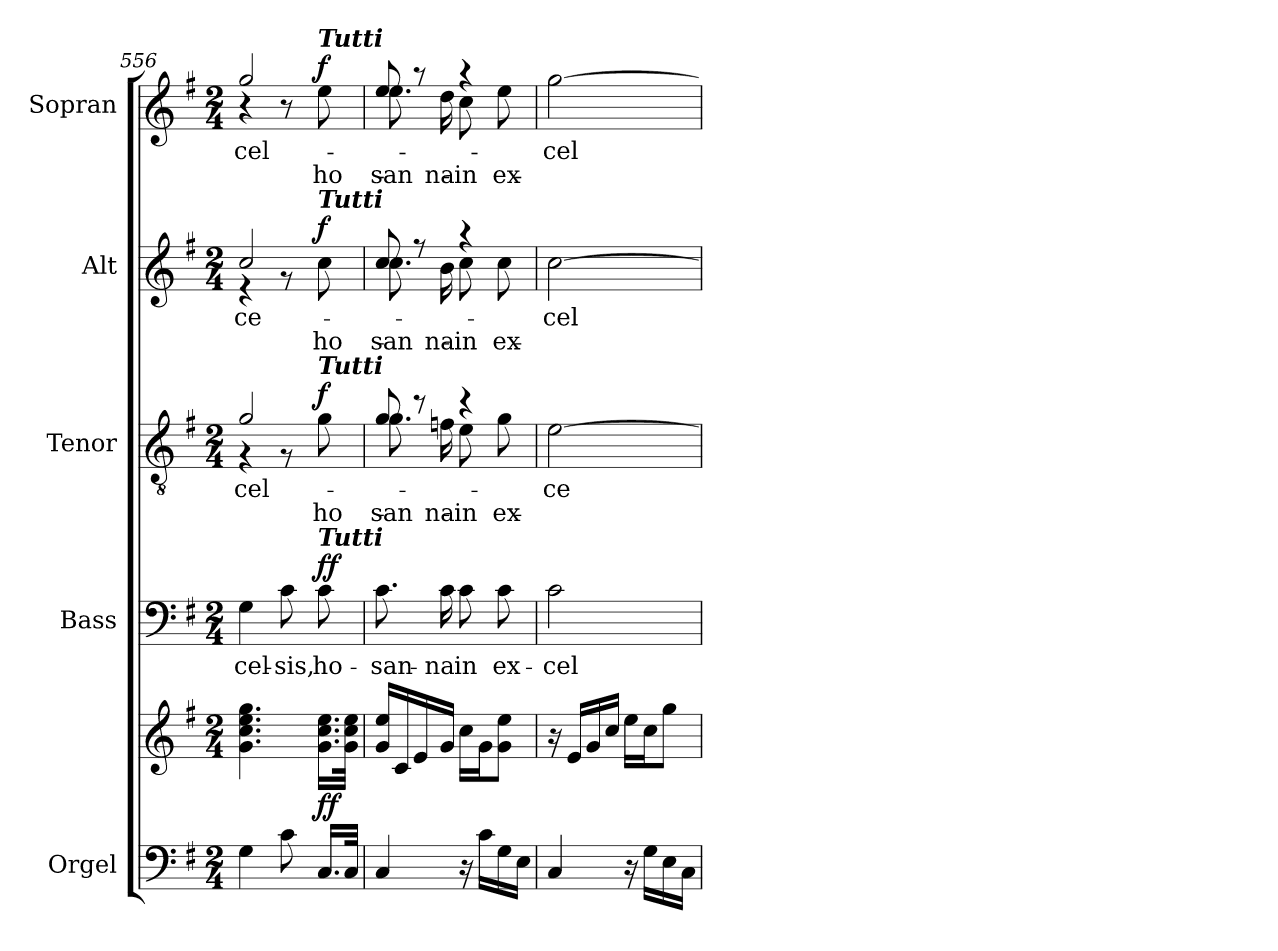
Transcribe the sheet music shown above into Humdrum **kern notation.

**kern	**kern	**dynam	**kern	**text	**dynam	**kern	**text	**text	**dynam	**kern	**text	**text	**dynam	**kern	**text	**text	**dynam
*part5	*part5	*part5	*part4	*part4	*part4	*part3	*part3	*part3	*part3	*part2	*part2	*part2	*part2	*part1	*part1	*part1	*part1
*staff6	*staff5	*staff5/6	*staff4	*staff4	*staff4	*staff3	*staff3	*staff3	*staff3	*staff2	*staff2	*staff2	*staff2	*staff1	*staff1	*staff1	*staff1
*I"Orgel	*	*	*I"Bass	*	*	*I"Tenor	*	*	*	*I"Alt	*	*	*	*I"Sopran	*	*	*
*I'Org.	*	*	*I'B.	*	*	*I'T.	*	*	*	*I'A.	*	*	*	*I'S.	*	*	*
*clefF4	*clefG2	*	*clefF4	*	*	*clefGv2	*	*	*	*clefG2	*	*	*	*clefG2	*	*	*
*k[f#]	*k[f#]	*	*k[f#]	*	*	*k[f#]	*	*	*	*k[f#]	*	*	*	*k[f#]	*	*	*
*G:	*G:	*	*G:	*	*	*G:	*	*	*	*G:	*	*	*	*G:	*	*	*
*M2/4	*M2/4	*	*M2/4	*	*	*M2/4	*	*	*	*M2/4	*	*	*	*M2/4	*	*	*
=556	=556	=556	=556	=556	=556	=556	=556	=556	=556	=556	=556	=556	=556	=556	=556	=556	=556
!	!	!	!	!LO:LY:b	!	!	!LO:LY:b	!	!	!	!LO:LY:b	!	!	!	!LO:LY:b	!	!
*	*	*	*	*	*	*^	*	*	*	*^	*	*	*	*^	*	*	*
4G\	4.g\ 4.cc\ 4.ee\ 4.gg\	.	4G\	-cel-	.	2g/	4r	-cel-	.	.	2cc/	4re	ce-	.	.	2gg/	4ra	-cel-	.	.
!	!	!	!	!LO:LY:b	!	!	!	!	!	!	!	!	!	!	!	!	!	!	!	!
8c\	.	.	8c\	-sis,	.	.	8r	.	.	.	.	8rg	.	.	.	.	8ra	.	.	.
!	!	!	!	!	!	!	!	!	!	!	!	!	!	!	!	!	!LO:TX:a:Bi:t=Tutti	!	!	!
!	!	!	!	!	!	!	!	!	!	!	!	!LO:TX:a:Bi:t=Tutti	!	!	!	!	!	!	!	!
!	!	!	!	!	!	!	!LO:TX:a:Bi:t=Tutti	!	!	!	!	!	!	!	!	!	!	!	!	!
!	!	!	!LO:TX:a:Bi:t=Tutti	!	!	!	!	!	!	!	!	!	!	!	!	!	!	!	!	!
!	!	!LO:DY:b	!	!LO:LY:b	!LO:DY:a	!	!	!	!LO:LY:b	!LO:DY:a	!	!	!	!LO:LY:b	!LO:DY:a	!	!	!	!LO:LY:b	!LO:DY:a
16.C/LL	16.g\ 16.cc\ 16.ee\LL	ff	8c\	ho-	ff	.	8g\	.	ho-	f	.	8cc\	.	ho-	f	.	8ee\	.	ho-	f
32C/JJk	32g\ 32cc\ 32ee\JJk	.	.	.	.	.	.	.	.	.	.	.	.	.	.	.	.	.	.	.
=557	=557	=557	=557	=557	=557	=557	=557	=557	=557	=557	=557	=557	=557	=557	=557	=557	=557	=557	=557	=557
!	!	!	!	!LO:LY:b	!	!	!	!LO:LY:b	!	!	!	!	!	!	!	!	!	!	!	!
!	!	!	!	!	!	!	!	!	!LO:LY:b	!	!	!	!LO:LY:b	!	!	!	!	!	!	!
!	!	!	!	!	!	!	!	!	!	!	!	!	!	!LO:LY:b	!	!	!	!LO:LY:b	!	!
!	!	!	!	!	!	!	!	!	!	!	!	!	!	!	!	!	!	!	!LO:LY:b	!
4C/	16g/ 16ee/LL	.	8.c\	-san-	.	8g/	8.g\	.	-san-	.	8cc/	8.cc\	.	-san-	.	8ee/	8.ee\	.	-san-	.
.	16c/	.	.	.	.	.	.	.	.	.	.	.	.	.	.	.	.	.	.	.
.	16e/	.	.	.	.	8rb	.	.	.	.	8rff	.	.	.	.	8raa	.	.	.	.
!	!	!	!	!LO:LY:b	!	!	!	!	!LO:LY:b	!	!	!	!	!LO:LY:b	!	!	!	!	!LO:LY:b	!
.	16g/JJ	.	16c\	-na	.	.	16fn\	.	-na	.	.	16b\	.	-na	.	.	16dd\	.	-na	.
!	!	!	!	!LO:LY:b	!	!	!	!	!LO:LY:b	!	!	!	!	!LO:LY:b	!	!	!	!	!LO:LY:b	!
16r	16cc\LL	.	8c\	in	.	4rb	8e\	.	in	.	4rgg	8cc\	.	in	.	4raa	8cc\	.	in	.
16c\LL	16g\J	.	.	.	.	.	.	.	.	.	.	.	.	.	.	.	.	.	.	.
!	!	!	!	!LO:LY:b	!	!	!	!	!LO:LY:b	!	!	!	!	!LO:LY:b	!	!	!	!	!LO:LY:b	!
16G\	8g\ 8ee\J	.	8c\	ex-	.	.	8g\	.	ex	.	.	8cc\	.	ex	.	.	8ee\	.	ex	.
16E\JJ	.	.	.	.	.	.	.	.	.	.	.	.	.	.	.	.	.	.	.	.
*	*	*	*	*	*	*v	*v	*	*	*	*	*	*	*	*	*v	*v	*	*	*
*	*	*	*	*	*	*	*	*	*	*v	*v	*	*	*	*	*	*	*
=558	=558	=558	=558	=558	=558	=558	=558	=558	=558	=558	=558	=558	=558	=558	=558	=558	=558
!	!	!	!	!LO:LY:b	!	!	!LO:LY:b	!	!	!	!LO:LY:b	!	!	!	!LO:LY:b	!	!
4C/	16r	.	2c\	-cel-	.	[2e\	ce-	.	.	[2cc\	cel-	.	.	[2gg\	cel-	.	.
.	16e/LL	.	.	.	.	.	.	.	.	.	.	.	.	.	.	.	.
.	16g/	.	.	.	.	.	.	.	.	.	.	.	.	.	.	.	.
.	16cc/JJ	.	.	.	.	.	.	.	.	.	.	.	.	.	.	.	.
16r	16ee\LL	.	.	.	.	.	.	.	.	.	.	.	.	.	.	.	.
16G\LL	16cc\J	.	.	.	.	.	.	.	.	.	.	.	.	.	.	.	.
16E\	8gg\J	.	.	.	.	.	.	.	.	.	.	.	.	.	.	.	.
16C\JJ	.	.	.	.	.	.	.	.	.	.	.	.	.	.	.	.	.
=	=	=	=	=	=	=	=	=	=	=	=	=	=	=	=	=	=
*-	*-	*-	*-	*-	*-	*-	*-	*-	*-	*-	*-	*-	*-	*-	*-	*-	*-
